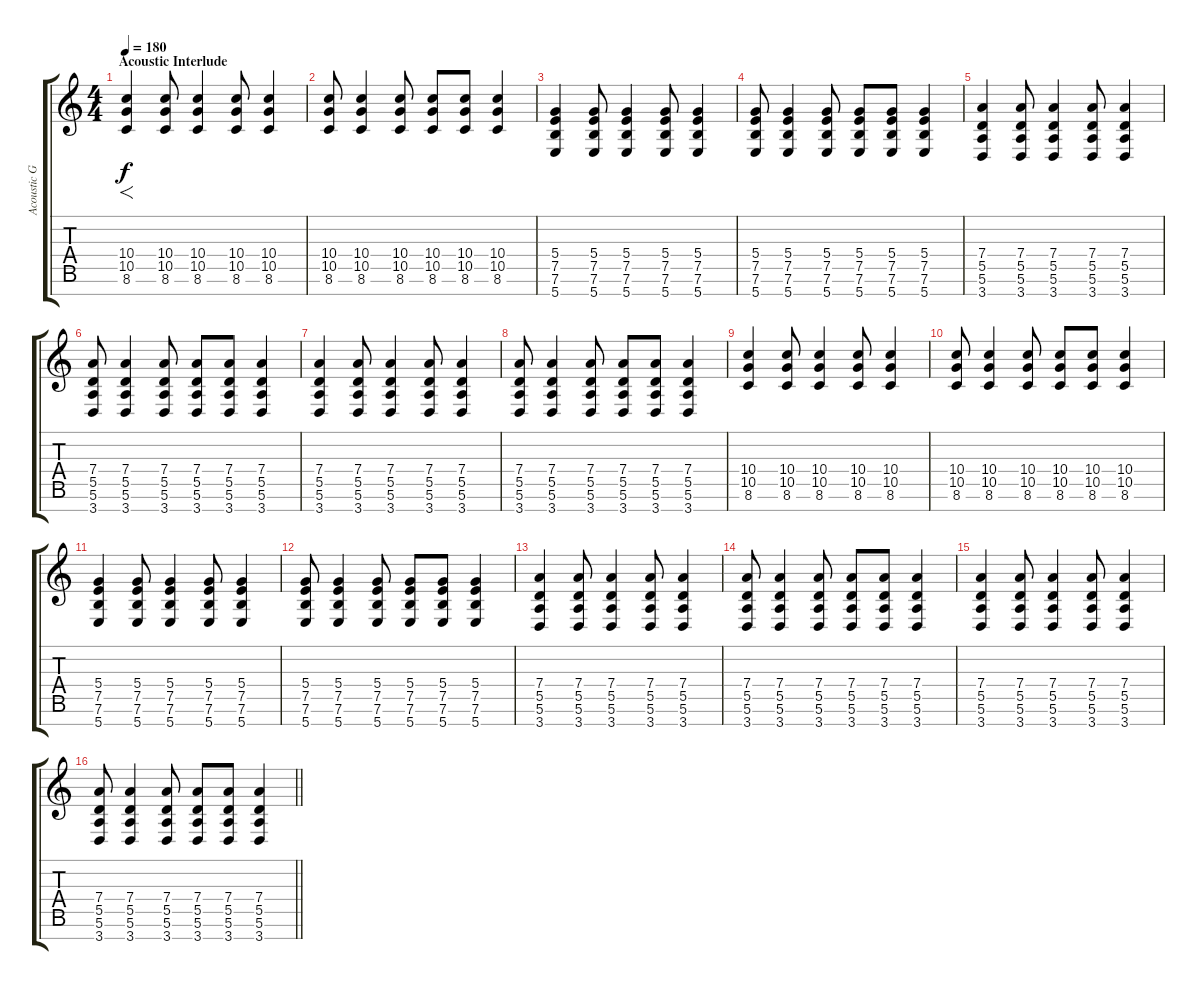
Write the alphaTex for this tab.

\track ("Acoustic Guitar" "Acoustic G") {instrument acousticguitarsteel}
\staff {score tabs}
\tuning (E4 B3 G3 D3 A2 E2 B1) {hide}
\ts (4 4)
\section ("" "Acoustic Interlude")
\tempo 180
\clef g2
\ks c
(10.4 10.5 8.6).4{f dy f volume 5} (10.4 10.5 8.6).8 (10.4 10.5 8.6).4 (10.4 10.5 8.6).8 (10.4 10.5 8.6).4 |
(10.4 10.5 8.6).8{volume 6} (10.4 10.5 8.6).4 (10.4 10.5 8.6).8 (10.4 10.5 8.6).8 (10.4 10.5 8.6).8 (10.4 10.5 8.6).4 |
(5.4 7.5 7.6 5.7).4 (5.4 7.5 7.6 5.7).8 (5.4 7.5 7.6 5.7).4 (5.4 7.5 7.6 5.7).8 (5.4 7.5 7.6 5.7).4 |
(5.4 7.5 7.6 5.7).8 (5.4 7.5 7.6 5.7).4 (5.4 7.5 7.6 5.7).8 (5.4 7.5 7.6 5.7).8 (5.4 7.5 7.6 5.7).8 (5.4 7.5 7.6 5.7).4 |
(7.4 5.5 5.6 3.7).4 (7.4 5.5 5.6 3.7).8 (7.4 5.5 5.6 3.7).4 (7.4 5.5 5.6 3.7).8 (7.4 5.5 5.6 3.7).4 |
(7.4 5.5 5.6 3.7).8 (7.4 5.5 5.6 3.7).4 (7.4 5.5 5.6 3.7).8 (7.4 5.5 5.6 3.7).8 (7.4 5.5 5.6 3.7).8 (7.4 5.5 5.6 3.7).4 |
(7.4 5.5 5.6 3.7).4 (7.4 5.5 5.6 3.7).8 (7.4 5.5 5.6 3.7).4 (7.4 5.5 5.6 3.7).8 (7.4 5.5 5.6 3.7).4 |
(7.4 5.5 5.6 3.7).8 (7.4 5.5 5.6 3.7).4 (7.4 5.5 5.6 3.7).8 (7.4 5.5 5.6 3.7).8 (7.4 5.5 5.6 3.7).8 (7.4 5.5 5.6 3.7).4 |
(10.4 10.5 8.6).4 (10.4 10.5 8.6).8 (10.4 10.5 8.6).4 (10.4 10.5 8.6).8 (10.4 10.5 8.6).4 |
(10.4 10.5 8.6).8 (10.4 10.5 8.6).4 (10.4 10.5 8.6).8 (10.4 10.5 8.6).8 (10.4 10.5 8.6).8 (10.4 10.5 8.6).4 |
(5.4 7.5 7.6 5.7).4 (5.4 7.5 7.6 5.7).8 (5.4 7.5 7.6 5.7).4 (5.4 7.5 7.6 5.7).8 (5.4 7.5 7.6 5.7).4 |
(5.4 7.5 7.6 5.7).8 (5.4 7.5 7.6 5.7).4 (5.4 7.5 7.6 5.7).8 (5.4 7.5 7.6 5.7).8 (5.4 7.5 7.6 5.7).8 (5.4 7.5 7.6 5.7).4 |
(7.4 5.5 5.6 3.7).4 (7.4 5.5 5.6 3.7).8 (7.4 5.5 5.6 3.7).4 (7.4 5.5 5.6 3.7).8 (7.4 5.5 5.6 3.7).4 |
(7.4 5.5 5.6 3.7).8 (7.4 5.5 5.6 3.7).4 (7.4 5.5 5.6 3.7).8 (7.4 5.5 5.6 3.7).8 (7.4 5.5 5.6 3.7).8 (7.4 5.5 5.6 3.7).4 |
(7.4 5.5 5.6 3.7).4 (7.4 5.5 5.6 3.7).8 (7.4 5.5 5.6 3.7).4 (7.4 5.5 5.6 3.7).8 (7.4 5.5 5.6 3.7).4 |
\barLineRight lightlight
(7.4 5.5 5.6 3.7).8 (7.4 5.5 5.6 3.7).4 (7.4 5.5 5.6 3.7).8 (7.4 5.5 5.6 3.7).8 (7.4 5.5 5.6 3.7).8 (7.4 5.5 5.6 3.7).4
